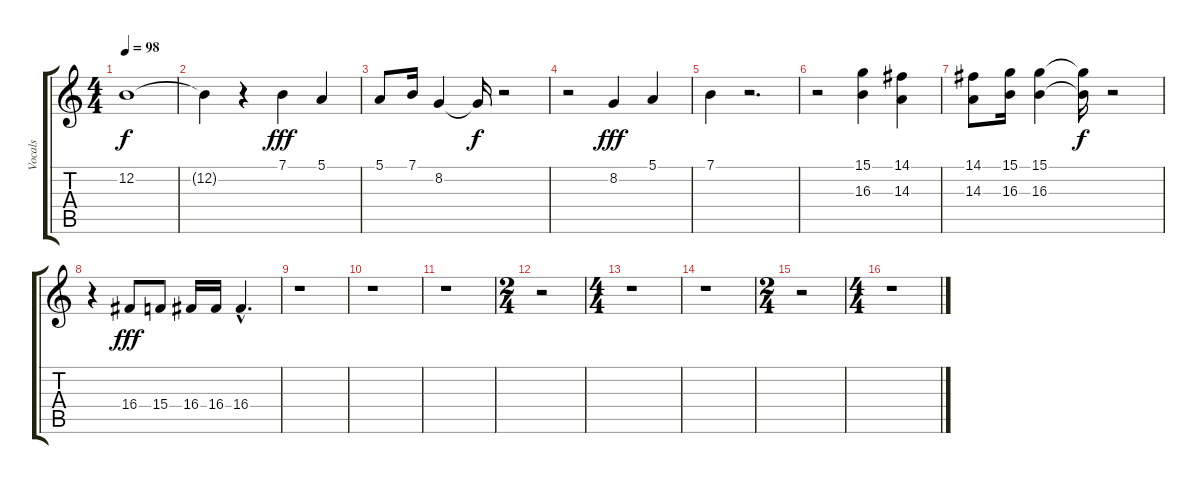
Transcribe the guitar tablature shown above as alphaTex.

\track ("Vocals" "Vocals") {instrument voiceoohs}
\staff {score tabs}
\tuning (E4 B3 G3 D3 A2 E2) {hide}
\ts (4 4)
\tempo 98
\clef g2
\ks c
12.2{t}.1{dy f} |
12.2{t}.4 r.4 7.1.4{dy fff} 5.1.4 |
5.1.8 7.1.16 8.2.4 8.2{t}.16{dy f} r.2 |
r.2 8.2.4{dy fff} 5.1.4 |
7.1.4 r.2{d} |
r.2 (15.1 16.3).4 (14.1 14.3).4 |
(14.1 14.3).8 (15.1 16.3).16 (15.1 16.3).4 (15.1{t} 16.3{t}).16{dy f} r.2 |
r.4 16.4.8{dy fff} 15.4.8 16.4.16 16.4.16 16.4{hac}.4{d} |
r.1 |
r.1 |
r.1 |
\ts (2 4)
r.2 |
\ts (4 4)
r.1 |
r.1 |
\ts (2 4)
r.2 |
\ts (4 4)
r.1
